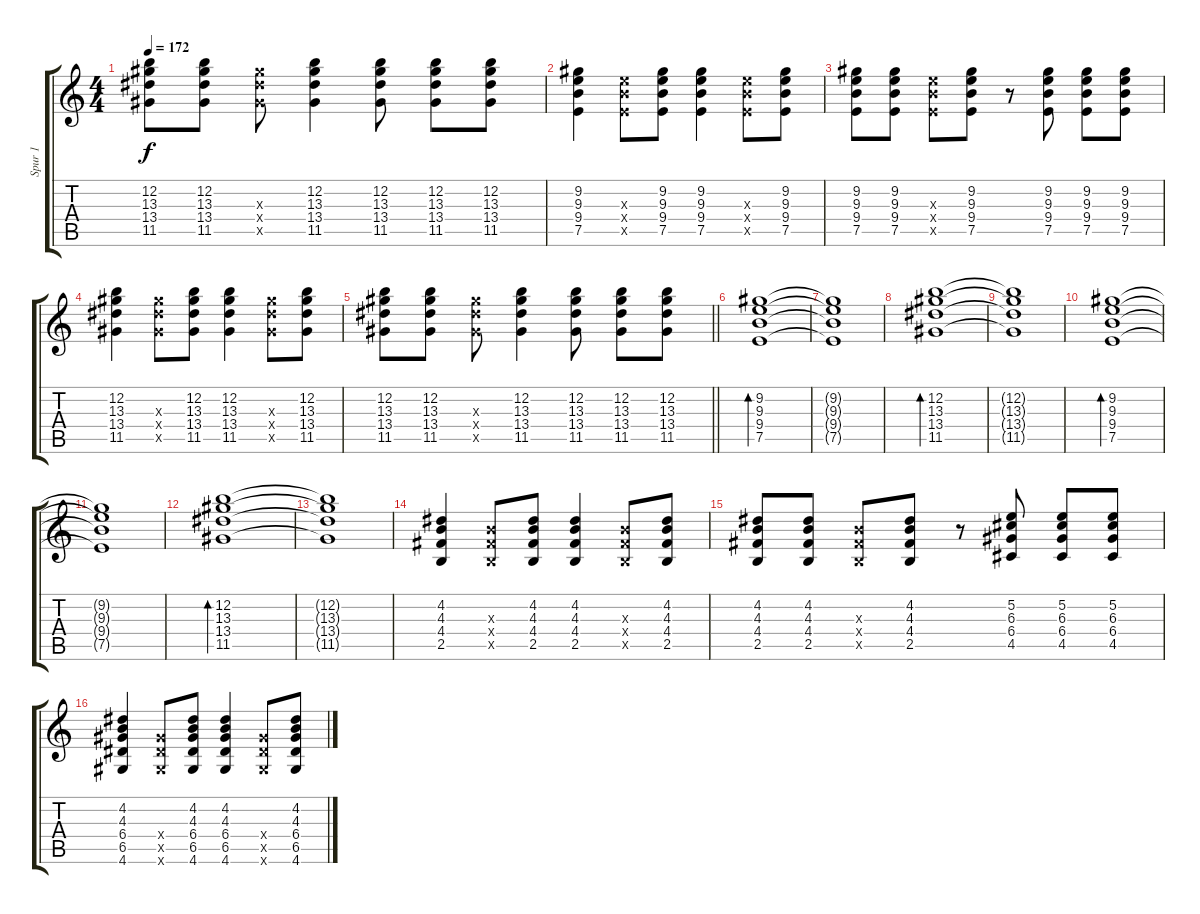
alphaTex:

\track ("Spur 1" "Spur 1") {instrument overdrivenguitar}
\staff {score tabs}
\tuning (E4 B3 G3 D3 A2 E2) {hide}
\ts (4 4)
\tempo 172
\clef g2
\ks c
(12.2 13.3 13.4 11.5).8{dy f} (12.2 13.3 13.4 11.5).8 (13.3{x} 13.4{x} 11.5{x}).8 (12.2 13.3 13.4 11.5).4 (12.2 13.3 13.4 11.5).8 (12.2 13.3 13.4 11.5).8 (12.2 13.3 13.4 11.5).8 |
(9.2 9.3 9.4 7.5).4 (9.3{x} 9.4{x} 7.5{x}).8 (9.2 9.3 9.4 7.5).8 (9.2 9.3 9.4 7.5).4 (9.3{x} 9.4{x} 7.5{x}).8 (9.2 9.3 9.4 7.5).8 |
(9.2 9.3 9.4 7.5).8 (9.2 9.3 9.4 7.5).8 (9.3{x} 9.4{x} 7.5{x}).8 (9.2 9.3 9.4 7.5).8 r.8 (9.2 9.3 9.4 7.5).8 (9.2 9.3 9.4 7.5).8 (9.2 9.3 9.4 7.5).8 |
(12.2 13.3 13.4 11.5).4 (13.3{x} 13.4{x} 11.5{x}).8 (12.2 13.3 13.4 11.5).8 (12.2 13.3 13.4 11.5).4 (13.3{x} 13.4{x} 11.5{x}).8 (12.2 13.3 13.4 11.5).8 |
\barLineRight lightlight
(12.2 13.3 13.4 11.5).8 (12.2 13.3 13.4 11.5).8 (13.3{x} 13.4{x} 11.5{x}).8 (12.2 13.3 13.4 11.5).4 (12.2 13.3 13.4 11.5).8 (12.2 13.3 13.4 11.5).8 (12.2 13.3 13.4 11.5).8 |
(9.2 9.3 9.4 7.5).1{bd 60} |
(9.2{t} 9.3{t} 9.4{t} 7.5{t}).1 |
(12.2 13.3 13.4 11.5).1{bd 60} |
(12.2{t} 13.3{t} 13.4{t} 11.5{t}).1 |
(9.2 9.3 9.4 7.5).1{bd 60} |
(9.2{t} 9.3{t} 9.4{t} 7.5{t}).1 |
(12.2 13.3 13.4 11.5).1{bd 60} |
(12.2{t} 13.3{t} 13.4{t} 11.5{t}).1 |
(4.2 4.3 4.4 2.5).4 (4.3{x} 4.4{x} 2.5{x}).8 (4.2 4.3 4.4 2.5).8 (4.2 4.3 4.4 2.5).4 (4.3{x} 4.4{x} 2.5{x}).8 (4.2 4.3 4.4 2.5).8 |
(4.2 4.3 4.4 2.5).8 (4.2 4.3 4.4 2.5).8 (4.3{x} 4.4{x} 2.5{x}).8 (4.2 4.3 4.4 2.5).8 r.8 (5.2 6.3 6.4 4.5).8 (5.2 6.3 6.4 4.5).8 (5.2 6.3 6.4 4.5).8 |
(4.2 4.3 6.4 6.5 4.6).4 (6.4{x} 6.5{x} 4.6{x}).8 (4.2 4.3 6.4 6.5 4.6).8 (4.2 4.3 6.4 6.5 4.6).4 (6.4{x} 6.5{x} 4.6{x}).8 (4.2 4.3 6.4 6.5 4.6).8
